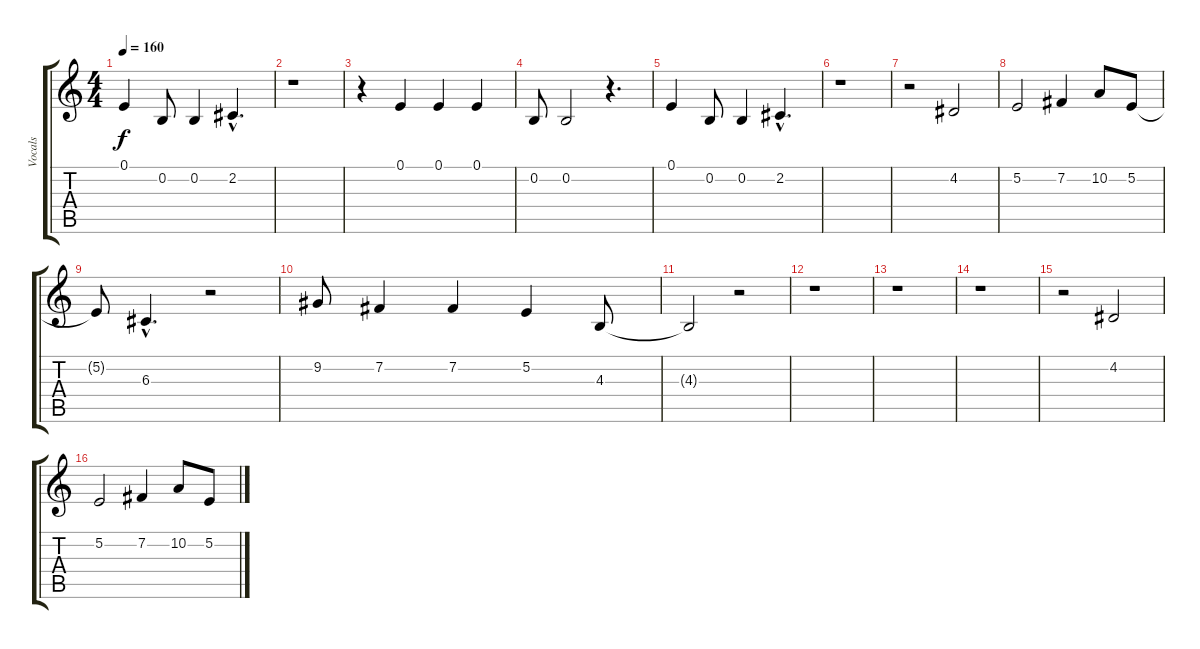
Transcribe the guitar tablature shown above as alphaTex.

\track ("Vocals" "Vocals") {instrument lead1square}
\staff {score tabs}
\tuning (E4 B3 G3 D3 A2 E2) {hide}
\ts (4 4)
\tempo 160
\clef g2
\ks c
0.1.4{dy f} 0.2.8 0.2.4 2.2{hac}.4{d} |
r.1 |
r.4 0.1.4 0.1.4 0.1.4 |
0.2.8 0.2.2 r.4{d} |
0.1.4 0.2.8 0.2.4 2.2{hac}.4{d} |
r.1 |
r.2 4.2.2 |
5.2.2 7.2.4 10.2.8 5.2.8 |
5.2{t}.8 6.3{hac}.4{d} r.2 |
9.2.8 7.2.4 7.2.4 5.2.4 4.3.8 |
4.3{t}.2 r.2 |
r.1 |
r.1 |
r.1 |
r.2 4.2.2 |
5.2.2 7.2.4 10.2.8 5.2.8
